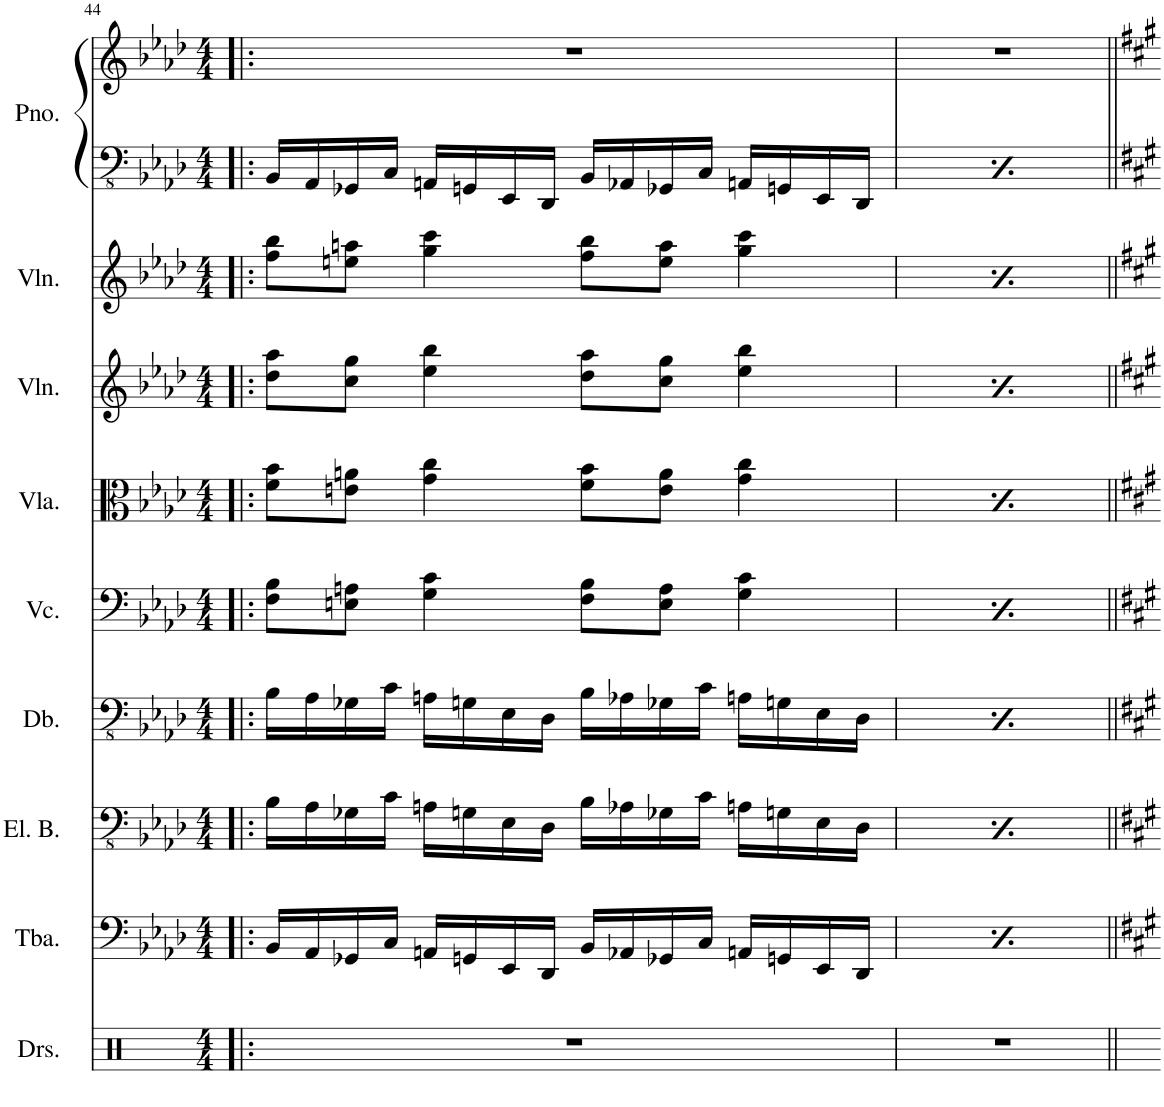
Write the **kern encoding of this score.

**kern	**kern	**kern	**kern	**kern	**kern	**kern	**kern	**kern	**kern
*part9	*part8	*part7	*part6	*part5	*part4	*part3	*part2	*part1	*part1
*staff10	*staff9	*staff8	*staff7	*staff6	*staff5	*staff4	*staff3	*staff2	*staff1
*I"Drumset	*I"Tuba	*I"Electric Bass	*I"Double Bass	*I"Violoncello	*I"Viola	*I"Violin	*I"Violin	*I"Piano	*
*I'Drs.	*I'Tba.	*I'El. B.	*I'Db.	*I'Vc.	*I'Vla.	*I'Vln.	*I'Vln.	*I'Pno.	*
!!LO:PB:g=z
*clefX	*clefF4	*clefFv4	*clefFv4	*clefF4	*clefC3	*clefG2	*clefG2	*clefFv4	*clefG2
*k[]	*k[b-e-a-d-]	*k[b-e-a-d-]	*k[b-e-a-d-]	*k[b-e-a-d-]	*k[b-e-a-d-]	*k[b-e-a-d-]	*k[b-e-a-d-]	*k[b-e-a-d-]	*k[b-e-a-d-]
*M4/4	*M4/4	*M4/4	*M4/4	*M4/4	*M4/4	*M4/4	*M4/4	*M4/4	*M4/4
=44!|:	=44!|:	=44!|:	=44!|:	=44!|:	=44!|:	=44!|:	=44!|:	=44!|:	=44!|:
1r	16BB-/LL	16BB-\LL	16BB-\LL	8F\ 8B-\L	8f\ 8b-\L	8dd-\ 8aa-\L	8ff\ 8bb-\L	16BBB-/LL	1r
.	16AA-/	16AA-\	16AA-\	.	.	.	.	16AAA-/	.
.	16GG-X/	16GG-X\	16GG-X\	8En\ 8An\J	8en\ 8an\J	8cc\ 8gg\J	8een\ 8aan\J	16GGG-X/	.
.	16C/JJ	16C\JJ	16C\JJ	.	.	.	.	16CC/JJ	.
.	16AAn/LL	16AAn\LL	16AAn\LL	4G\ 4c\	4g\ 4cc\	4ee-\ 4bb-\	4gg\ 4ccc\	16AAAn/LL	.
.	16GGn/	16GGn\	16GGn\	.	.	.	.	16GGGn/	.
.	16EE-/	16EE-\	16EE-\	.	.	.	.	16EEE-/	.
.	16DD-/JJ	16DD-\JJ	16DD-\JJ	.	.	.	.	16DDD-/JJ	.
.	16BB-/LL	16BB-\LL	16BB-\LL	8F\ 8B-\L	8f\ 8b-\L	8dd-\ 8aa-\L	8ff\ 8bb-\L	16BBB-/LL	.
.	16AA-X/	16AA-X\	16AA-X\	.	.	.	.	16AAA-X/	.
.	16GG-X/	16GG-X\	16GG-X\	8E\ 8A\J	8e\ 8a\J	8cc\ 8gg\J	8ee\ 8aa\J	16GGG-X/	.
.	16C/JJ	16C\JJ	16C\JJ	.	.	.	.	16CC/JJ	.
.	16AAn/LL	16AAn\LL	16AAn\LL	4G\ 4c\	4g\ 4cc\	4ee-\ 4bb-\	4gg\ 4ccc\	16AAAn/LL	.
.	16GGn/	16GGn\	16GGn\	.	.	.	.	16GGGn/	.
.	16EE-/	16EE-\	16EE-\	.	.	.	.	16EEE-/	.
.	16DD-/JJ	16DD-\JJ	16DD-\JJ	.	.	.	.	16DDD-/JJ	.
=45	=45	=45	=45	=45	=45	=45	=45	=45	=45
1r	16BB-/LL	16BB-\LL	16BB-\LL	8F\ 8B-\L	8f\ 8b-\L	8dd-\ 8aa-\L	8ff\ 8bb-\L	16BBB-/LL	1r
.	16AA-/	16AA-\	16AA-\	.	.	.	.	16AAA-/	.
.	16GG-X/	16GG-X\	16GG-X\	8En\ 8An\J	8en\ 8an\J	8cc\ 8gg\J	8een\ 8aan\J	16GGG-X/	.
.	16C/JJ	16C\JJ	16C\JJ	.	.	.	.	16CC/JJ	.
.	16AAn/LL	16AAn\LL	16AAn\LL	4G\ 4c\	4g\ 4cc\	4ee-\ 4bb-\	4gg\ 4ccc\	16AAAn/LL	.
.	16GGn/	16GGn\	16GGn\	.	.	.	.	16GGGn/	.
.	16EE-/	16EE-\	16EE-\	.	.	.	.	16EEE-/	.
.	16DD-/JJ	16DD-\JJ	16DD-\JJ	.	.	.	.	16DDD-/JJ	.
.	16BB-/LL	16BB-\LL	16BB-\LL	8F\ 8B-\L	8f\ 8b-\L	8dd-\ 8aa-\L	8ff\ 8bb-\L	16BBB-/LL	.
.	16AA-X/	16AA-X\	16AA-X\	.	.	.	.	16AAA-X/	.
.	16GG-X/	16GG-X\	16GG-X\	8E\ 8A\J	8e\ 8a\J	8cc\ 8gg\J	8ee\ 8aa\J	16GGG-X/	.
.	16C/JJ	16C\JJ	16C\JJ	.	.	.	.	16CC/JJ	.
.	16AAn/LL	16AAn\LL	16AAn\LL	4G\ 4c\	4g\ 4cc\	4ee-\ 4bb-\	4gg\ 4ccc\	16AAAn/LL	.
.	16GGn/	16GGn\	16GGn\	.	.	.	.	16GGGn/	.
.	16EE-/	16EE-\	16EE-\	.	.	.	.	16EEE-/	.
.	16DD-/JJ	16DD-\JJ	16DD-\JJ	.	.	.	.	16DDD-/JJ	.
=||	=||	=||	=||	=||	=||	=||	=||	=||	=||
*-	*-	*-	*-	*-	*-	*-	*-	*-	*-
